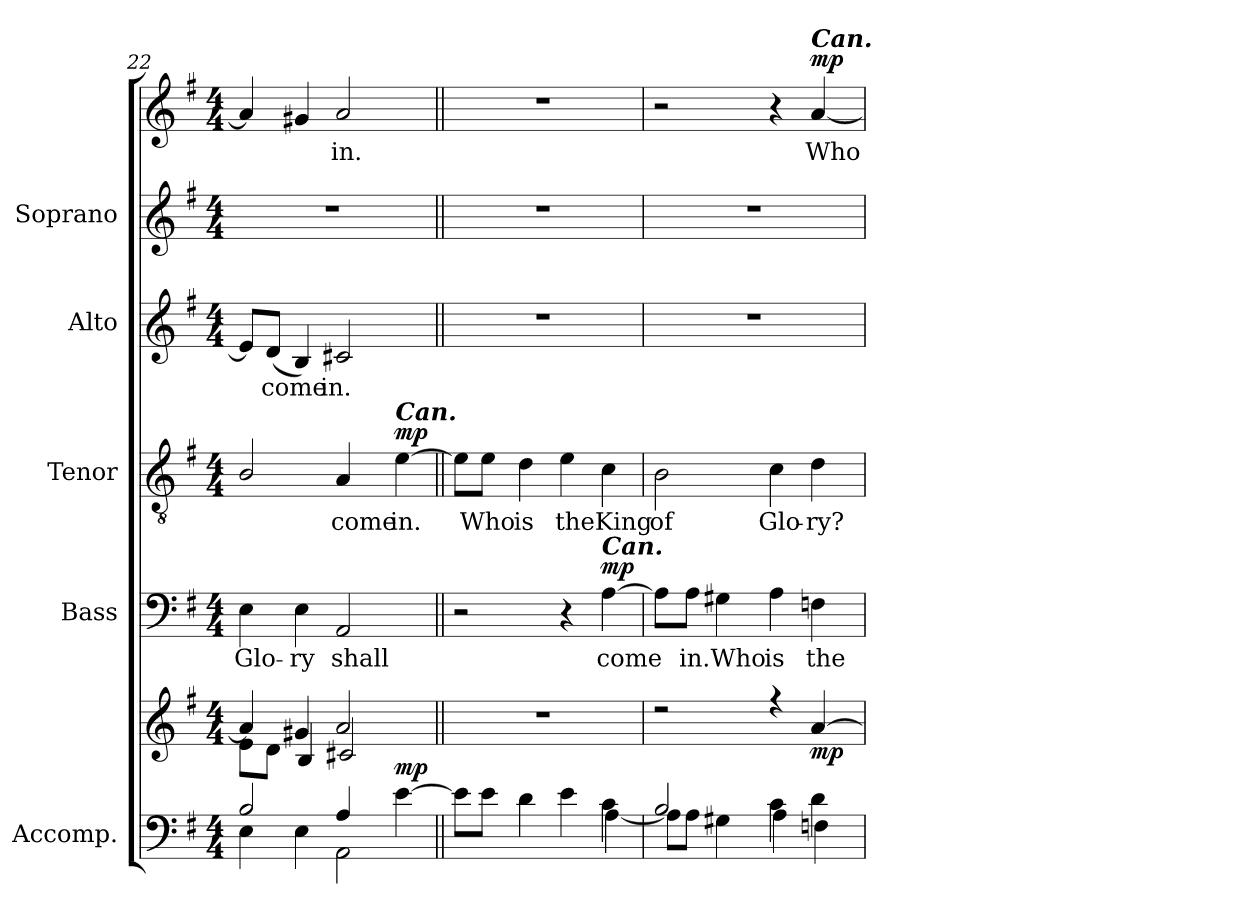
**kern	**kern	**dynam	**kern	**text	**dynam	**kern	**text	**dynam	**kern	**text	**kern	**kern	**text	**dynam
*part5	*part5	*part5	*part4	*part4	*part4	*part3	*part3	*part3	*part2	*part2	*part1	*part1	*part1	*part1
*staff7	*staff6	*staff6/7	*staff5	*staff5	*staff5	*staff4	*staff4	*staff4	*staff3	*staff3	*staff2	*staff1	*staff1	*staff1/2
*I"Accomp.	*	*	*I"Bass	*	*	*I"Tenor	*	*	*I"Alto	*	*I"Soprano	*	*	*
*	*	*	*I'B	*	*	*I'T	*	*	*I'A	*	*I'S	*	*	*
*clefF4	*clefG2	*	*clefF4	*	*	*clefGv2	*	*	*clefG2	*	*clefG2	*clefG2	*	*
*k[f#]	*k[f#]	*	*k[f#]	*	*	*k[f#]	*	*	*k[f#]	*	*k[f#]	*k[f#]	*	*
*G:	*G:	*	*G:	*	*	*G:	*	*	*G:	*	*G:	*G:	*	*
*M4/4	*M4/4	*	*M4/4	*	*	*M4/4	*	*	*M4/4	*	*M4/4	*M4/4	*	*
=22	=22	=22	=22	=22	=22	=22	=22	=22	=22	=22	=22	=22	=22	=22
*^	*^	*	*	*	*	*	*	*	*	*	*	*	*	*
!	!	!	!	!	!	!LO:LY:b	!	!	!	!	!	!	!	!	!	!
2B/	4E\	4a/]	8e\L	.	4E\	Glo-	.	2B/	.	.	8e/L]	.	1r	4a/]	.	.
!	!	!	!	!	!	!	!	!	!	!	!	!LO:LY:b	!	!	!	!
.	.	.	8d\J	.	.	.	.	.	.	.	(<8d/J	come	.	.	.	.
!	!	!	!	!	!	!LO:LY:b	!	!	!	!	!	!	!	!	!	!
.	4E\	4g#X/	4B/	.	4E\	-ry	.	.	.	.	4B/)	.	.	4g#X/	.	.
!	!	!	!	!	!	!LO:LY:b	!	!	!LO:LY:b	!	!	!LO:LY:b	!	!	!LO:LY:b	!
4A/	2AA\	2a/	2c#X/	.	2AA/	shall	.	4A/	come	.	2c#X/	in.	.	2a/	in.	.
!	!	!	!	!	!	!	!	!LO:TX:a:Bi:t=Can.	!	!	!	!	!	!	!	!
!	!	!	!	!LO:DY:a=2	!	!	!	!	!LO:LY:b	!LO:DY:b	!	!	!	!	!	!
[<4e\	.	.	.	mp	.	.	.	[4e\	in.	mp	.	.	.	.	.	.
*	*	*v	*v	*	*	*	*	*	*	*	*	*	*	*	*	*
!!LO:LB:g=z
=23||	=23||	=23||	=23||	=23||	=23||	=23||	=23||	=23||	=23||	=23||	=23||	=23||	=23||	=23||	=23||
8e\L]	2ryy	1r	.	2r	.	.	8e\L]	.	.	1r	.	1r	1r	.	.
!	!	!	!	!	!	!	!	!LO:LY:b	!	!	!	!	!	!	!
8e\J	.	.	.	.	.	.	8e\J	Who	.	.	.	.	.	.	.
!	!	!	!	!	!	!	!	!LO:LY:b	!	!	!	!	!	!	!
4d\	.	.	.	.	.	.	4d\	is	.	.	.	.	.	.	.
!	!	!	!	!	!	!	!	!LO:LY:b	!	!	!	!	!	!	!
4e\	4ryy	.	.	4r	.	.	4e\	the	.	.	.	.	.	.	.
!	!	!	!	!LO:TX:a:Bi:t=Can.	!	!	!	!	!	!	!	!	!	!	!
!	!	!	!	!	!LO:LY:b	!LO:DY:b	!	!LO:LY:b	!	!	!	!	!	!	!
4c\	[<4A\	.	.	[4A\	come	mp	4c\	King	.	.	.	.	.	.	.
=24	=24	=24	=24	=24	=24	=24	=24	=24	=24	=24	=24	=24	=24	=24	=24
*	*	*^	*	*	*	*	*	*	*	*	*	*	*	*	*
!	!	!	!	!	!	!	!	!	!LO:LY:b	!	!	!	!	!	!	!
2B/	8A\L]	2r	1ryy	.	8A\L]	.	.	2B\	of	.	1r	.	1r	2r	.	.
!	!	!	!	!	!	!LO:LY:b	!	!	!	!	!	!	!	!	!	!
.	8A\J	.	.	.	8A\J	in.	.	.	.	.	.	.	.	.	.	.
!	!	!	!	!	!	!LO:LY:b	!	!	!	!	!	!	!	!	!	!
.	4G#X\	.	.	.	4G#X\	Who	.	.	.	.	.	.	.	.	.	.
!	!	!	!	!	!	!LO:LY:b	!	!	!LO:LY:b	!	!	!	!	!	!	!
4c\	4A\	4r	.	.	4A\	is	.	4c\	Glo-	.	.	.	.	4r	.	.
!	!	!	!	!	!	!	!	!	!	!	!	!	!	!LO:TX:a:Bi:t=Can.	!	!
!	!	!	!	!LO:DY:b	!	!LO:LY:b	!	!	!LO:LY:b	!	!	!	!	!	!LO:LY:b	!LO:DY:b
4d\	4Fn\	[4a/	.	mp	4Fn\	the	.	4d\	-ry?	.	.	.	.	[4a/	Who	mp
*v	*v	*	*	*	*	*	*	*	*	*	*	*	*	*	*	*
*	*v	*v	*	*	*	*	*	*	*	*	*	*	*	*	*
=	=	=	=	=	=	=	=	=	=	=	=	=	=	=
*-	*-	*-	*-	*-	*-	*-	*-	*-	*-	*-	*-	*-	*-	*-
